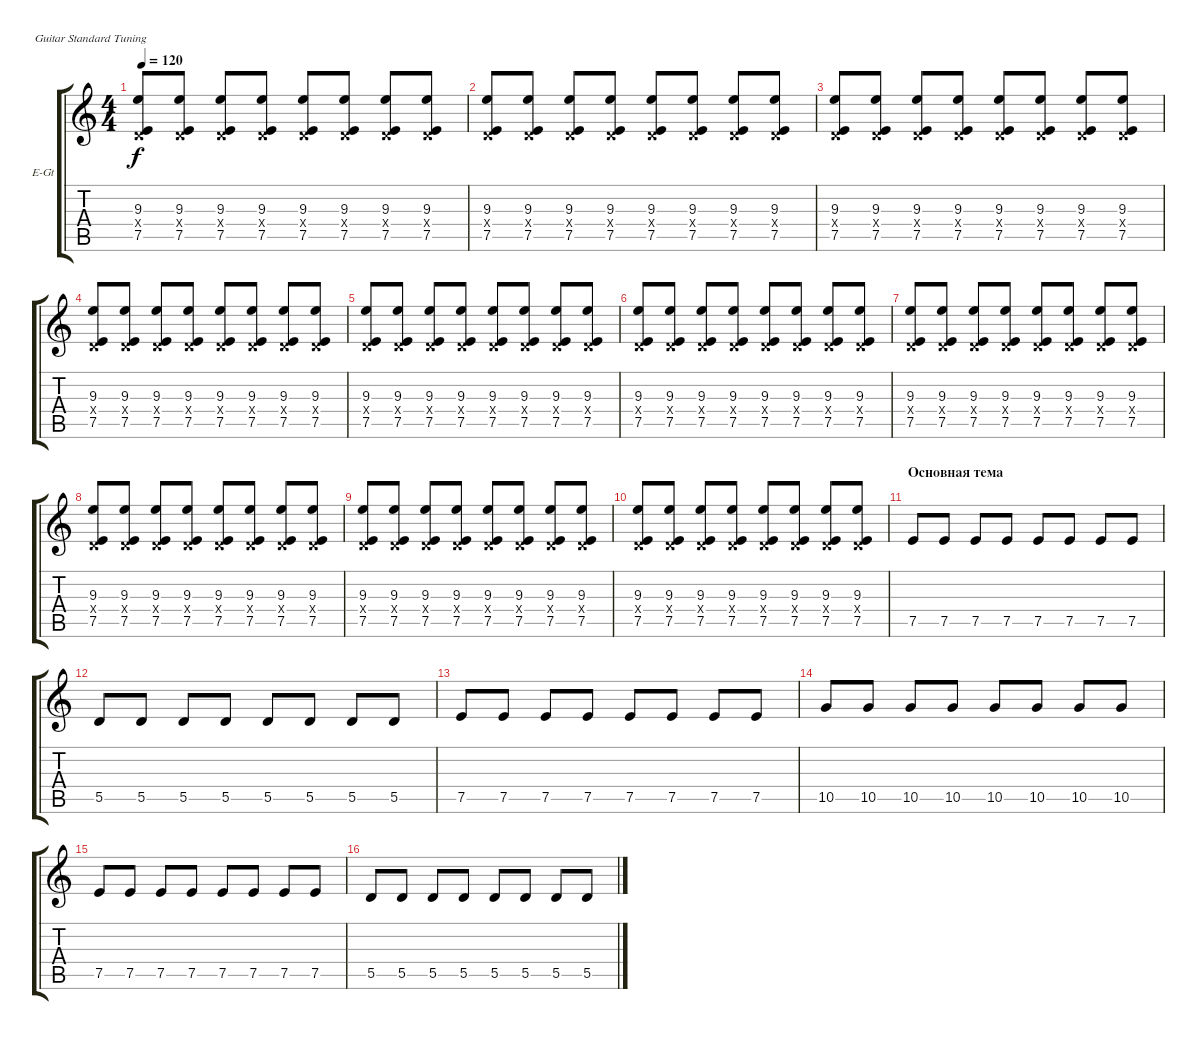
\defaultSystemsLayout 4
\bracketExtendMode groupsimilarinstruments
\firstSystemTrackNameOrientation horizontal
\otherSystemsTrackNameOrientation horizontal
\track ("Electric Guitar overdriven" "E-Gt") {instrument overdrivenguitar}
\staff {score tabs}
\tuning (E4 B3 G3 D3 A2 E2)
\ts (4 4)
\tempo 120
\clef g2
\ks c
(7.5 9.3 0.4{x}).8{dy f} (7.5 9.3 0.4{x}).8 (7.5 9.3 0.4{x}).8 (7.5 9.3 0.4{x}).8 (7.5 9.3 0.4{x}).8 (7.5 9.3 0.4{x}).8 (7.5 9.3 0.4{x}).8 (7.5 9.3 0.4{x}).8 |
(7.5 9.3 0.4{x}).8 (7.5 9.3 0.4{x}).8 (7.5 9.3 0.4{x}).8 (7.5 9.3 0.4{x}).8 (7.5 9.3 0.4{x}).8 (7.5 9.3 0.4{x}).8 (7.5 9.3 0.4{x}).8 (7.5 9.3 0.4{x}).8 |
(7.5 9.3 0.4{x}).8 (7.5 9.3 0.4{x}).8 (7.5 9.3 0.4{x}).8 (7.5 9.3 0.4{x}).8 (7.5 9.3 0.4{x}).8 (7.5 9.3 0.4{x}).8 (7.5 9.3 0.4{x}).8 (7.5 9.3 0.4{x}).8 |
(7.5 9.3 0.4{x}).8 (7.5 9.3 0.4{x}).8 (7.5 9.3 0.4{x}).8 (7.5 9.3 0.4{x}).8 (7.5 9.3 0.4{x}).8 (7.5 9.3 0.4{x}).8 (7.5 9.3 0.4{x}).8 (7.5 9.3 0.4{x}).8 |
(7.5 9.3 0.4{x}).8 (7.5 9.3 0.4{x}).8 (7.5 9.3 0.4{x}).8 (7.5 9.3 0.4{x}).8 (7.5 9.3 0.4{x}).8 (7.5 9.3 0.4{x}).8 (7.5 9.3 0.4{x}).8 (7.5 9.3 0.4{x}).8 |
(7.5 9.3 0.4{x}).8 (7.5 9.3 0.4{x}).8 (7.5 9.3 0.4{x}).8 (7.5 9.3 0.4{x}).8 (7.5 9.3 0.4{x}).8 (7.5 9.3 0.4{x}).8 (7.5 9.3 0.4{x}).8 (7.5 9.3 0.4{x}).8 |
(7.5 9.3 0.4{x}).8 (7.5 9.3 0.4{x}).8 (7.5 9.3 0.4{x}).8 (7.5 9.3 0.4{x}).8 (7.5 9.3 0.4{x}).8 (7.5 9.3 0.4{x}).8 (7.5 9.3 0.4{x}).8 (7.5 9.3 0.4{x}).8 |
(7.5 9.3 0.4{x}).8 (7.5 9.3 0.4{x}).8 (7.5 9.3 0.4{x}).8 (7.5 9.3 0.4{x}).8 (7.5 9.3 0.4{x}).8 (7.5 9.3 0.4{x}).8 (7.5 9.3 0.4{x}).8 (7.5 9.3 0.4{x}).8 |
(7.5 9.3 0.4{x}).8 (7.5 9.3 0.4{x}).8 (7.5 9.3 0.4{x}).8 (7.5 9.3 0.4{x}).8 (7.5 9.3 0.4{x}).8 (7.5 9.3 0.4{x}).8 (7.5 9.3 0.4{x}).8 (7.5 9.3 0.4{x}).8 |
(7.5 9.3 0.4{x}).8 (7.5 9.3 0.4{x}).8 (7.5 9.3 0.4{x}).8 (7.5 9.3 0.4{x}).8 (7.5 9.3 0.4{x}).8 (7.5 9.3 0.4{x}).8 (7.5 9.3 0.4{x}).8 (7.5 9.3 0.4{x}).8 |
\section ("" "Основная тема")
7.5.8 7.5.8 7.5.8 7.5.8 7.5.8 7.5.8 7.5.8 7.5.8 |
5.5.8 5.5.8 5.5.8 5.5.8 5.5.8 5.5.8 5.5.8 5.5.8 |
7.5.8 7.5.8 7.5.8 7.5.8 7.5.8 7.5.8 7.5.8 7.5.8 |
10.5.8 10.5.8 10.5.8 10.5.8 10.5.8 10.5.8 10.5.8 10.5.8 |
7.5.8 7.5.8 7.5.8 7.5.8 7.5.8 7.5.8 7.5.8 7.5.8 |
5.5.8 5.5.8 5.5.8 5.5.8 5.5.8 5.5.8 5.5.8 5.5.8
